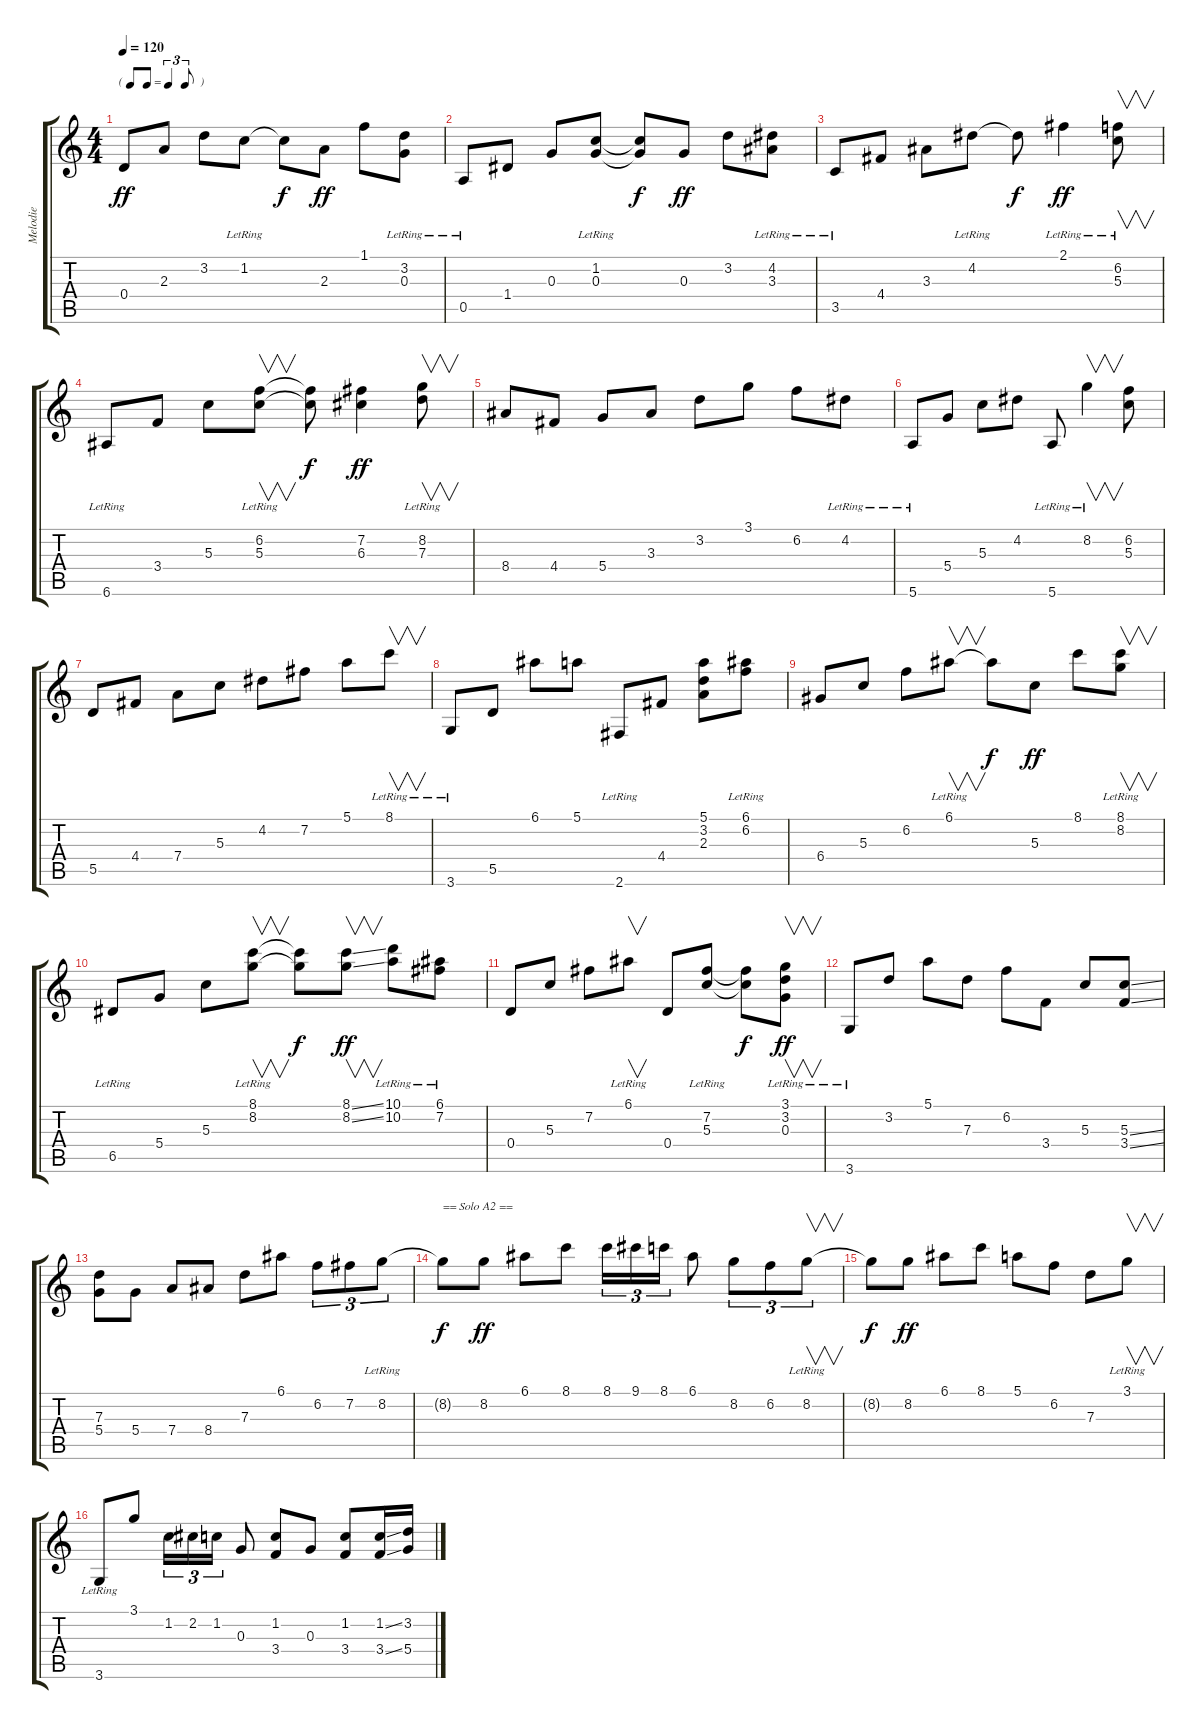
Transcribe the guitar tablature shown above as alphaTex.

\track ("Melodie" "Melodie") {instrument electricbasspick}
\staff {score tabs}
\tuning (E4 B3 G3 D3 A2 E2) {hide}
\ts (4 4)
\tf triplet8th
\tempo 120
\clef g2
\ks c
0.4.8{dy ff} 2.3.8 3.2.8 1.2{lr}.8 1.2{t}.8{dy f} 2.3.8{dy ff} 1.1.8 (3.2{lr} 0.3).8 |
0.5{lr}.8 1.4.8 0.3.8 (1.2{lr} 0.3{lr}).8 (1.2{t} 0.3{t}).8{dy f} 0.3.8{dy ff} 3.2.8 (4.2{lr} 3.3{lr}).8 |
3.5{lr}.8 4.4.8 3.3.8 4.2{lr}.8 4.2{t}.8{dy f} 2.1{lr}.4{dy ff} (6.2{lr} 5.3{lr}).8{v} |
6.6{lr}.8 3.4.8 5.3.8 (6.2{lr} 5.3{lr}).8{v} (6.2{t} 5.3{t}).8{dy f} (7.2 6.3).4{dy ff} (8.2{lr} 7.3{lr}).8{v} |
8.4.8 4.4.8 5.4.8 3.3.8 3.2.8 3.1.8 6.2.8 4.2{lr}.8 |
5.6{lr}.8 5.4.8 5.3.8 4.2.8 5.6{lr}.8 8.2{lr}.4{v} (6.2 5.3).8 |
5.5.8 4.4.8 7.4.8 5.3.8 4.2.8 7.2.8 5.1.8 8.1{lr}.8{v} |
3.6{lr}.8 5.5.8 6.1.8 5.1.8 2.6{lr}.8 4.4.8 (5.1 3.2 2.3).8 (6.1{lr} 6.2{lr}).8 |
6.4.8 5.3.8 6.2.8 6.1{lr}.8{v} 6.1{t}.8{dy f} 5.3.8{dy ff} 8.1.8 (8.1{lr} 8.2{lr}).8{v} |
6.5{lr}.8 5.4.8 5.3.8 (8.1{lr} 8.2{lr}).8{v} (8.1{t} 8.2{t}).8{dy f} (8.1{ss} 8.2{ss}).8{v dy ff} (10.1{lr} 10.2{lr}).8 (6.1{lr} 7.2{lr}).8 |
0.4.8 5.3.8 7.2.8 6.1{lr}.8{v} 0.4.8 (7.2 5.3{lr}).8 (7.2{t} 5.3{t}).8{dy f} (3.1{lr} 3.2{lr} 0.3{lr}).8{v dy ff} |
3.6{lr}.8 3.2.8 5.1.8 7.3.8 6.2.8 3.4.8 5.3.8 (5.3{ss} 3.4{ss}).8 |
(7.3 5.4).8 5.4.8 7.4.8 8.4.8 7.3.8 6.1.8 6.2.8{tu (3 2)} 7.2.8{tu (3 2)} 8.2{lr}.8{tu (3 2)} |
8.2{t}.8{txt "== Solo A2 ==" dy f} 8.2.8{dy ff} 6.1.8 8.1.8 8.1.16{tu (3 2)} 9.1.16{tu (3 2)} 8.1.16{tu (3 2)} 6.1.8 8.2.8{tu (3 2)} 6.2.8{tu (3 2)} 8.2{lr}.8{v tu (3 2)} |
8.2{t}.8{dy f} 8.2.8{dy ff} 6.1.8 8.1.8 5.1.8 6.2.8 7.3.8 3.1{lr}.8{v} |
3.6{lr}.8 3.1.8 1.2.16{tu (3 2)} 2.2.16{tu (3 2)} 1.2.16{tu (3 2)} 0.3.8 (1.2 3.4).8 0.3.8 (1.2 3.4).8 (1.2{ss} 3.4{ss}).16 (3.2 5.4).16
